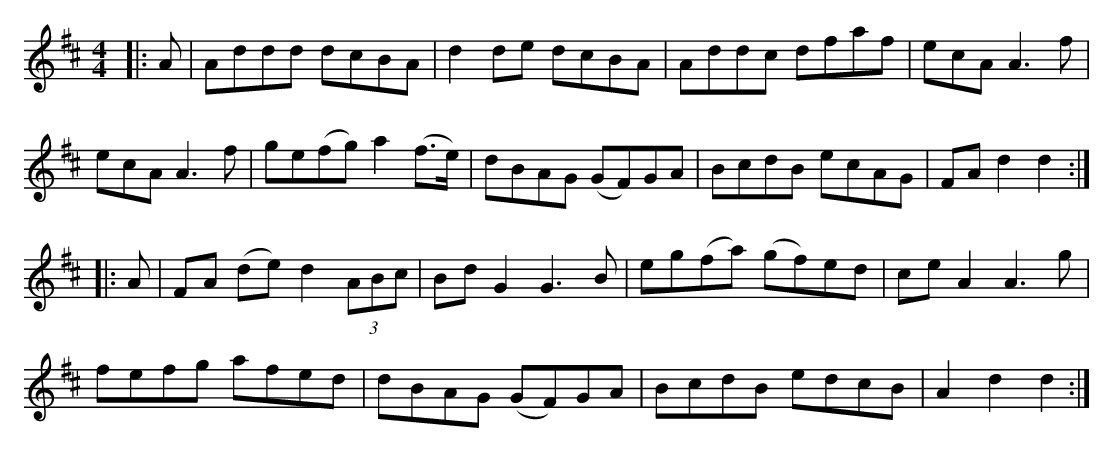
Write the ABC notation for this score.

X:1
M:4/4
K:D
|:A|Addd dcBA|d2 de dcBA|Addc dfaf|ecA A3f|
ecA A3f|ge(fg) a2 (f>e)|dBAG (GF)GA|BcdB ecAG|FA d2d2:|
|:A|FA (de) d2 (3ABc|Bd G2 G3B|eg(fa) (gf)ed|ce A2 A3g|
fefg afed|dBAG (GF)GA|BcdB edcB|A2d2d2:|
